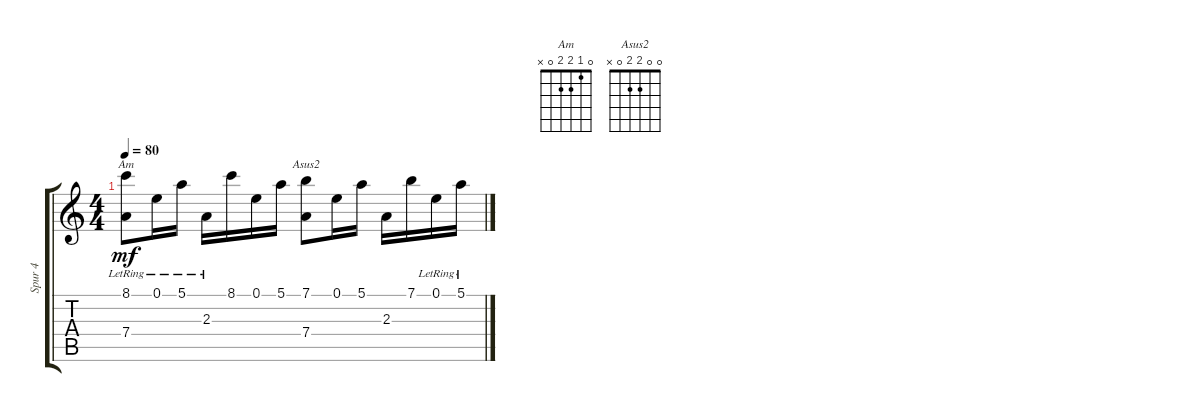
\track ("Spur 4" "Spur 4") {instrument electricguitarjazz}
\staff {score tabs}
\tuning (E4 B3 G3 D3 A2 E2) {hide}
\chord ("Am" 0 1 2 2 0 x)
\chord ("Asus2" 0 0 2 2 0 x)
\ts (4 4)
\tempo 80
\clef g2
\ks c
(8.1{lr} 7.4{lr}).8{ch "Am" dy mf} 0.1{lr}.16 5.1{lr}.16 2.3{lr}.16 8.1.16 0.1.16 5.1.16 (7.1 7.4).8{ch "Asus2"} 0.1.16 5.1.16 2.3.16 7.1.16 0.1{lr}.16 5.1{lr}.16
